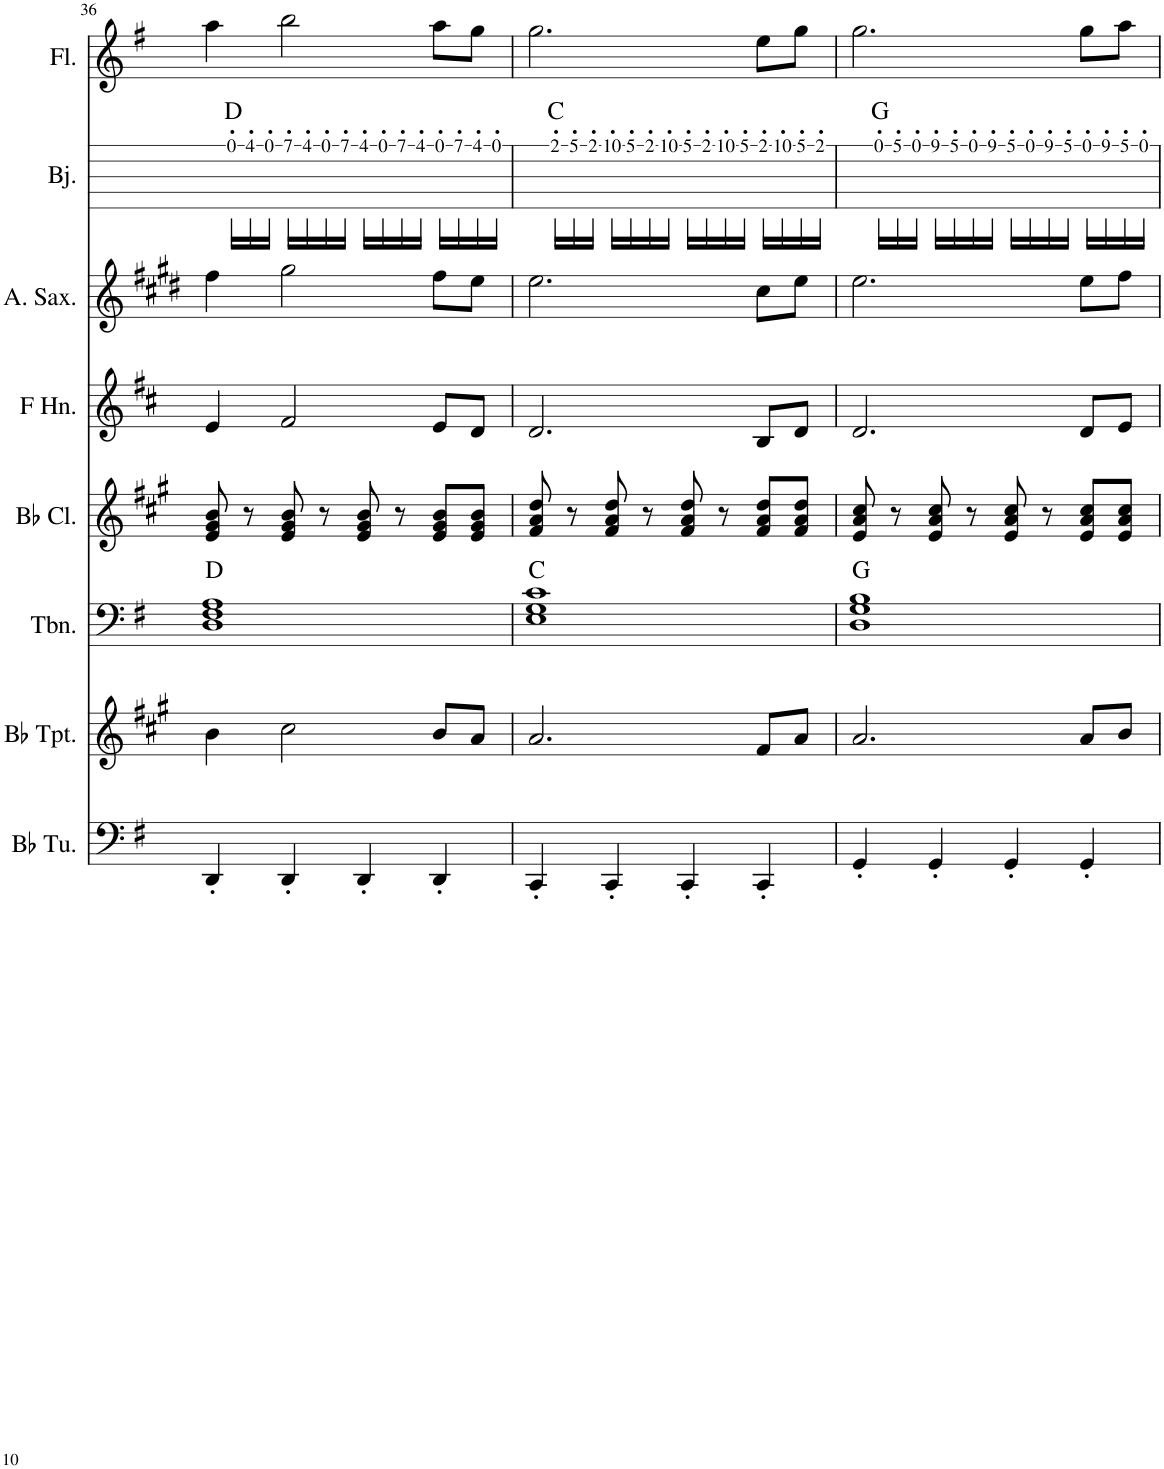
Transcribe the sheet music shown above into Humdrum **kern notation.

**kern	**kern	**kern	**harte	**kern	**kern	**kern	**kern	**harte	**kern
*part8	*part7	*part6	*part6	*part5	*part4	*part3	*part2	*part2	*part1
*staff8	*staff7	*staff6	*	*staff5	*staff4	*staff3	*staff2	*	*staff1
*I"Bb Tuba	*I"Bb Trumpet	*I"Trombone	*	*I"Bb Clarinet	*I"Horn in F	*I"Alto Saxophone	*I"Banjo	*	*I"Flute
*I'Bb Tu.	*I'Bb Tpt.	*I'Tbn.	*	*I'Bb Cl.	*	*I'A. Sax.	*I'Bj.	*	*I'Fl.
!!LO:PB:g=z
*clefF4	*clefG2	*clefF4	*	*clefG2	*clefG2	*clefG2	*	*	*clefG2
*	*Trd1c2	*	*	*Trd1c2	*Trd4c7	*Trd5c9	*Trd7c12	*	*
*k[f#]	*k[f#c#g#]	*k[f#]	*	*k[f#c#g#]	*k[f#c#]	*k[f#c#g#d#]	*k[f#]	*	*k[f#]
*M4/4	*M4/4	*M4/4	*	*M4/4	*M4/4	*M4/4	*M4/4	*	*M4/4
=36	=36	=36	=36	=36	=36	=36	=36	=36	=36
4DD'/	4b\	1D 1F# 1A	D:maj	8e/ 8g#/ 8b/	4e/	4ff#\	16r	.	4aa\
.	.	.	.	.	.	.	16d'\LL	D:maj	.
.	.	.	.	8r	.	.	16f#'\	.	.
.	.	.	.	.	.	.	16d'\JJ	.	.
4DD'/	2cc#\	.	.	8e/ 8g#/ 8b/	2f#/	2gg#\	16a'\LL	.	2bb\
.	.	.	.	.	.	.	16f#'\	.	.
.	.	.	.	8r	.	.	16d'\	.	.
.	.	.	.	.	.	.	16a'\JJ	.	.
4DD'/	.	.	.	8e/ 8g#/ 8b/	.	.	16f#'\LL	.	.
.	.	.	.	.	.	.	16d'\	.	.
.	.	.	.	8r	.	.	16a'\	.	.
.	.	.	.	.	.	.	16f#'\JJ	.	.
4DD'/	8b/L	.	.	8e/ 8g#/ 8b/L	8e/L	8ff#\L	16d'\LL	.	8aa\L
.	.	.	.	.	.	.	16a'\	.	.
.	8a/J	.	.	8e/ 8g#/ 8b/J	8d/J	8ee\J	16f#'\	.	8gg\J
.	.	.	.	.	.	.	16d'\JJ	.	.
=37	=37	=37	=37	=37	=37	=37	=37	=37	=37
4CC'/	2.a/	1E 1G 1c	C:maj	8f#/ 8a/ 8dd/	2.d/	2.ee\	16r	.	2.gg\
.	.	.	.	.	.	.	16e'\LL	C:maj	.
.	.	.	.	8r	.	.	16g'\	.	.
.	.	.	.	.	.	.	16e'\JJ	.	.
4CC'/	.	.	.	8f#/ 8a/ 8dd/	.	.	16cc'\LL	.	.
.	.	.	.	.	.	.	16g'\	.	.
.	.	.	.	8r	.	.	16e'\	.	.
.	.	.	.	.	.	.	16cc'\JJ	.	.
4CC'/	.	.	.	8f#/ 8a/ 8dd/	.	.	16g'\LL	.	.
.	.	.	.	.	.	.	16e'\	.	.
.	.	.	.	8r	.	.	16cc'\	.	.
.	.	.	.	.	.	.	16g'\JJ	.	.
4CC'/	8f#/L	.	.	8f#/ 8a/ 8dd/L	8B/L	8cc#\L	16e'\LL	.	8ee\L
.	.	.	.	.	.	.	16cc'\	.	.
.	8a/J	.	.	8f#/ 8a/ 8dd/J	8d/J	8ee\J	16g'\	.	8gg\J
.	.	.	.	.	.	.	16e'\JJ	.	.
=38	=38	=38	=38	=38	=38	=38	=38	=38	=38
4GG'/	2.a/	1D 1G 1B	G:maj	8e/ 8a/ 8cc#/	2.d/	2.ee\	16r	.	2.gg\
.	.	.	.	.	.	.	16d'\LL	G:maj	.
.	.	.	.	8r	.	.	16g'\	.	.
.	.	.	.	.	.	.	16d'\JJ	.	.
4GG'/	.	.	.	8e/ 8a/ 8cc#/	.	.	16b'\LL	.	.
.	.	.	.	.	.	.	16g'\	.	.
.	.	.	.	8r	.	.	16d'\	.	.
.	.	.	.	.	.	.	16b'\JJ	.	.
4GG'/	.	.	.	8e/ 8a/ 8cc#/	.	.	16g'\LL	.	.
.	.	.	.	.	.	.	16d'\	.	.
.	.	.	.	8r	.	.	16b'\	.	.
.	.	.	.	.	.	.	16g'\JJ	.	.
4GG'/	8a/L	.	.	8e/ 8a/ 8cc#/L	8d/L	8ee\L	16d'\LL	.	8gg\L
.	.	.	.	.	.	.	16b'\	.	.
.	8b/J	.	.	8e/ 8a/ 8cc#/J	8e/J	8ff#\J	16g'\	.	8aa\J
.	.	.	.	.	.	.	16d'\JJ	.	.
=	=	=	=	=	=	=	=	=	=
*-	*-	*-	*-	*-	*-	*-	*-	*-	*-
